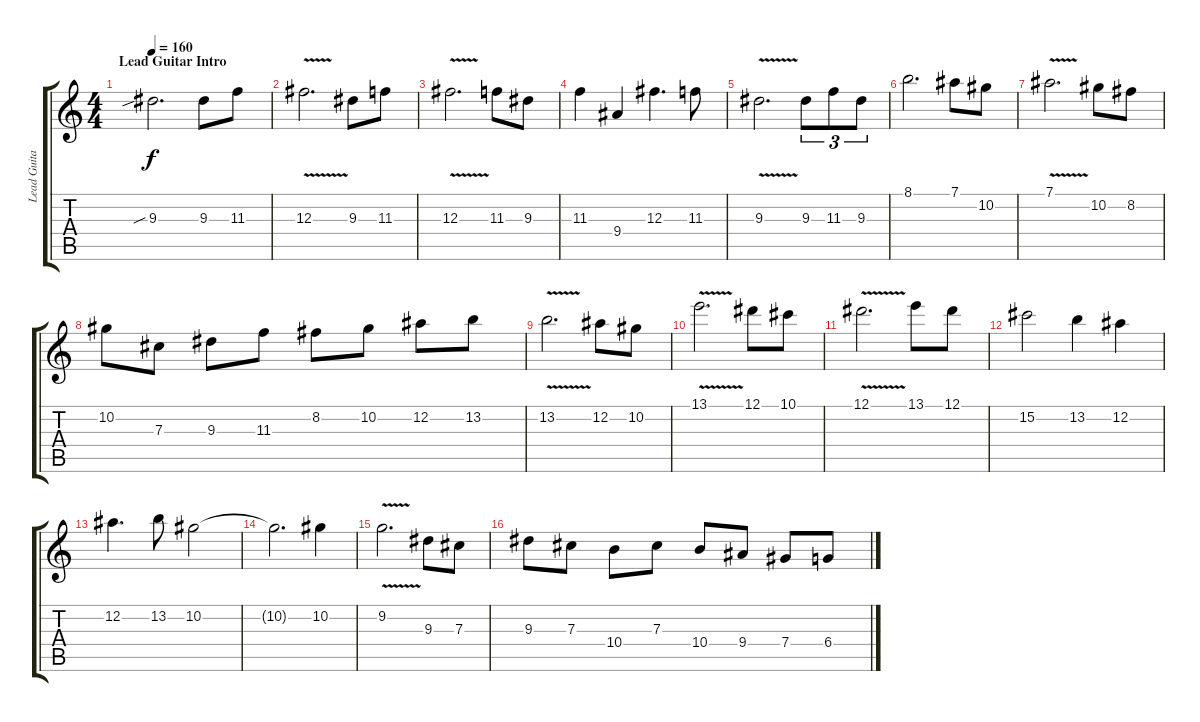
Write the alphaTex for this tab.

\track ("Lead Guitar" "Lead Guita") {instrument distortionguitar}
\staff {score tabs}
\tuning (Eb4 Bb3 Gb3 Db3 Ab2 Eb2) {hide}
\ts (4 4)
\section ("" "Lead Guitar Intro")
\tempo 160
\clef g2
\ks c
9.3{sib}.2{d dy f} 9.3.8 11.3.8 |
12.3{v}.2{d} 9.3.8 11.3.8 |
12.3{v}.2{d} 11.3.8 9.3.8 |
11.3.4 9.4.4 12.3.4{d} 11.3.8 |
9.3{v}.2{d} 9.3.8{tu (3 2)} 11.3.8{tu (3 2)} 9.3.8{tu (3 2)} |
8.1.2{d} 7.1.8 10.2.8 |
7.1{v}.2{d} 10.2.8 8.2.8 |
10.2.8 7.3.8 9.3.8 11.3.8 8.2.8 10.2.8 12.2.8 13.2.8 |
13.2{v}.2{d} 12.2.8 10.2.8 |
13.1{v}.2{d} 12.1.8 10.1.8 |
12.1{v}.2{d} 13.1.8 12.1.8 |
15.2.2 13.2.4 12.2.4 |
12.2.4{d} 13.2.8 10.2.2 |
10.2{t}.2{d} 10.2.4 |
9.2{v}.2{d} 9.3.8 7.3.8 |
9.3.8 7.3.8 10.4.8 7.3.8 10.4.8 9.4.8 7.4.8 6.4.8
